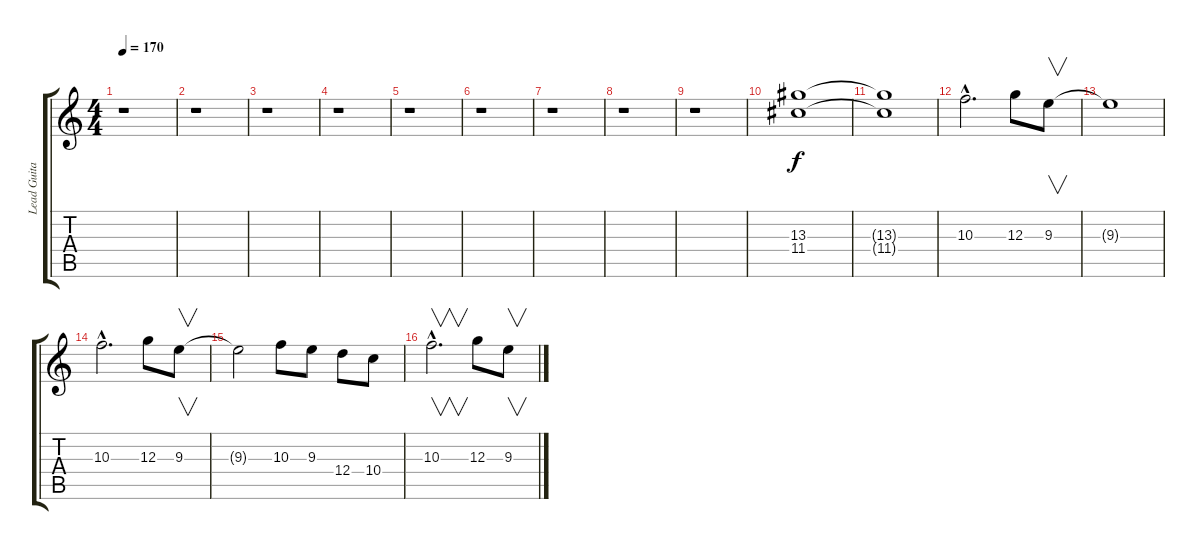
\track ("Lead Guitar I" "Lead Guita") {instrument overdrivenguitar}
\staff {score tabs}
\tuning (E4 B3 G3 D3 A2 E2) {hide}
\ts (4 4)
\tempo 170
\clef g2
\ks c
r.1{dy f} |
r.1 |
r.1 |
r.1 |
r.1 |
r.1 |
r.1 |
r.1 |
r.1 |
(13.3 11.4).1 |
(13.3{t} 11.4{t}).1 |
10.3{hac}.2{d} 12.3.8 9.3.8{v} |
9.3{t}.1 |
10.3{hac}.2{d} 12.3.8 9.3.8{v} |
9.3{t}.2 10.3.8 9.3.8 12.4.8 10.4.8 |
10.3{hac}.2{v d} 12.3.8 9.3.8{v}
